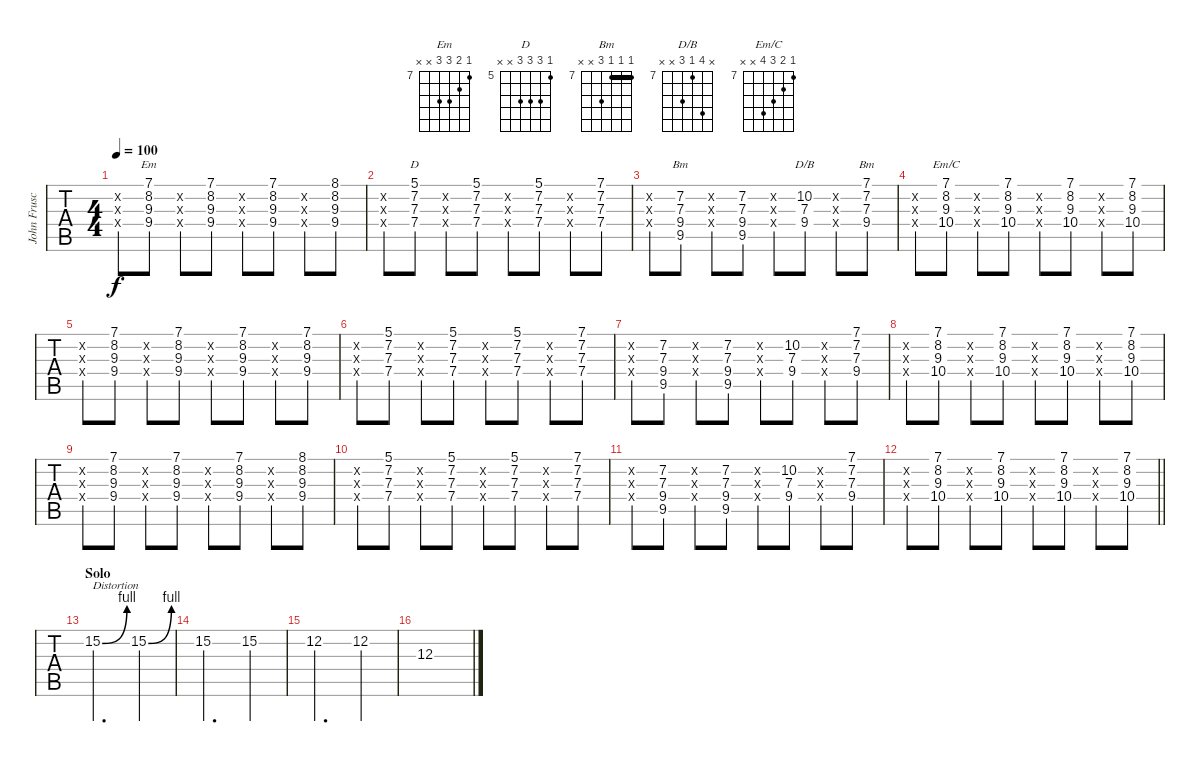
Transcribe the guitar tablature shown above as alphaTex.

\track ("John Frusciante (Lead Guitar)" "John Frusc") {instrument electricguitarclean}
\staff {tabs}
\tuning (E4 B3 G3 D3 A2 E2) {hide}
\chord ("Em" 7 8 9 9 x x) {firstfret 7}
\chord ("D" 5 7 7 7 x x) {firstfret 5}
\chord ("Bm" x 7 7 9 9 x) {firstfret 7 barre 7}
\chord ("D/B" x 10 7 9 x x) {firstfret 7}
\chord ("Bm" 7 7 7 9 x x) {firstfret 7 barre 7}
\chord ("Em/C" 7 8 9 10 x x) {firstfret 7}
\ts (4 4)
\tempo 100
\clef g2
\ks c
(0.2{x} 0.3{x} 0.4{x}).8{dy f} (7.1 8.2 9.3 9.4).8{ch "Em"} (0.2{x} 0.3{x} 0.4{x}).8 (7.1 8.2 9.3 9.4).8 (0.2{x} 0.3{x} 0.4{x}).8 (7.1 8.2 9.3 9.4).8 (0.2{x} 0.3{x} 0.4{x}).8 (8.1 8.2 9.3 9.4).8 |
(0.2{x} 0.3{x} 0.4{x}).8 (5.1 7.2 7.3 7.4).8{ch "D"} (0.2{x} 0.3{x} 0.4{x}).8 (5.1 7.2 7.3 7.4).8 (0.2{x} 0.3{x} 0.4{x}).8 (5.1 7.2 7.3 7.4).8 (0.2{x} 0.3{x} 0.4{x}).8 (7.1 7.2 7.3 7.4).8 |
(0.2{x} 0.3{x} 0.4{x}).8 (7.2 7.3 9.4 9.5).8{ch "Bm"} (0.2{x} 0.3{x} 0.4{x}).8 (7.2 7.3 9.4 9.5).8 (0.2{x} 0.3{x} 0.4{x}).8 (10.2 7.3 9.4).8{ch "D/B"} (0.2{x} 0.3{x} 0.4{x}).8 (7.1 7.2 7.3 9.4).8{ch "Bm"} |
(0.2{x} 0.3{x} 0.4{x}).8 (7.1 8.2 9.3 10.4).8{ch "Em/C"} (0.2{x} 0.3{x} 0.4{x}).8 (7.1 8.2 9.3 10.4).8 (0.2{x} 0.3{x} 0.4{x}).8 (7.1 8.2 9.3 10.4).8 (0.2{x} 0.3{x} 0.4{x}).8 (7.1 8.2 9.3 10.4).8 |
(0.2{x} 0.3{x} 0.4{x}).8{volume 10} (7.1 8.2 9.3 9.4).8 (0.2{x} 0.3{x} 0.4{x}).8 (7.1 8.2 9.3 9.4).8 (0.2{x} 0.3{x} 0.4{x}).8 (7.1 8.2 9.3 9.4).8 (0.2{x} 0.3{x} 0.4{x}).8 (7.1 8.2 9.3 9.4).8 |
(0.2{x} 0.3{x} 0.4{x}).8 (5.1 7.2 7.3 7.4).8 (0.2{x} 0.3{x} 0.4{x}).8 (5.1 7.2 7.3 7.4).8 (0.2{x} 0.3{x} 0.4{x}).8 (5.1 7.2 7.3 7.4).8 (0.2{x} 0.3{x} 0.4{x}).8 (7.1 7.2 7.3 7.4).8 |
(0.2{x} 0.3{x} 0.4{x}).8 (7.2 7.3 9.4 9.5).8 (0.2{x} 0.3{x} 0.4{x}).8 (7.2 7.3 9.4 9.5).8 (0.2{x} 0.3{x} 0.4{x}).8 (10.2 7.3 9.4).8 (0.2{x} 0.3{x} 0.4{x}).8 (7.1 7.2 7.3 9.4).8 |
(0.2{x} 0.3{x} 0.4{x}).8 (7.1 8.2 9.3 10.4).8 (0.2{x} 0.3{x} 0.4{x}).8 (7.1 8.2 9.3 10.4).8 (0.2{x} 0.3{x} 0.4{x}).8 (7.1 8.2 9.3 10.4).8 (0.2{x} 0.3{x} 0.4{x}).8 (7.1 8.2 9.3 10.4).8 |
(0.2{x} 0.3{x} 0.4{x}).8 (7.1 8.2 9.3 9.4).8 (0.2{x} 0.3{x} 0.4{x}).8 (7.1 8.2 9.3 9.4).8 (0.2{x} 0.3{x} 0.4{x}).8 (7.1 8.2 9.3 9.4).8 (0.2{x} 0.3{x} 0.4{x}).8 (8.1 8.2 9.3 9.4).8 |
(0.2{x} 0.3{x} 0.4{x}).8 (5.1 7.2 7.3 7.4).8 (0.2{x} 0.3{x} 0.4{x}).8 (5.1 7.2 7.3 7.4).8 (0.2{x} 0.3{x} 0.4{x}).8 (5.1 7.2 7.3 7.4).8 (0.2{x} 0.3{x} 0.4{x}).8 (7.1 7.2 7.3 7.4).8 |
(0.2{x} 0.3{x} 0.4{x}).8 (7.2 7.3 9.4 9.5).8 (0.2{x} 0.3{x} 0.4{x}).8 (7.2 7.3 9.4 9.5).8 (0.2{x} 0.3{x} 0.4{x}).8 (10.2 7.3 9.4).8 (0.2{x} 0.3{x} 0.4{x}).8 (7.1 7.2 7.3 9.4).8 |
\barLineRight lightlight
(0.2{x} 0.3{x} 0.4{x}).8 (7.1 8.2 9.3 10.4).8 (0.2{x} 0.3{x} 0.4{x}).8 (7.1 8.2 9.3 10.4).8 (0.2{x} 0.3{x} 0.4{x}).8 (7.1 8.2 9.3 10.4).8 (0.2{x} 0.3{x} 0.4{x}).8 (7.1 8.2 9.3 10.4).8 |
\section ("" "Solo")
15.2{be (bend 0 0 60 4)}.2{d txt "Distortion" volume 16 instrument electricguitarclean} 15.2{be (bend 0 0 60 4)}.4 |
15.2.2{d} 15.2.4 |
12.2.2{d} 12.2.4 |
12.3.1
